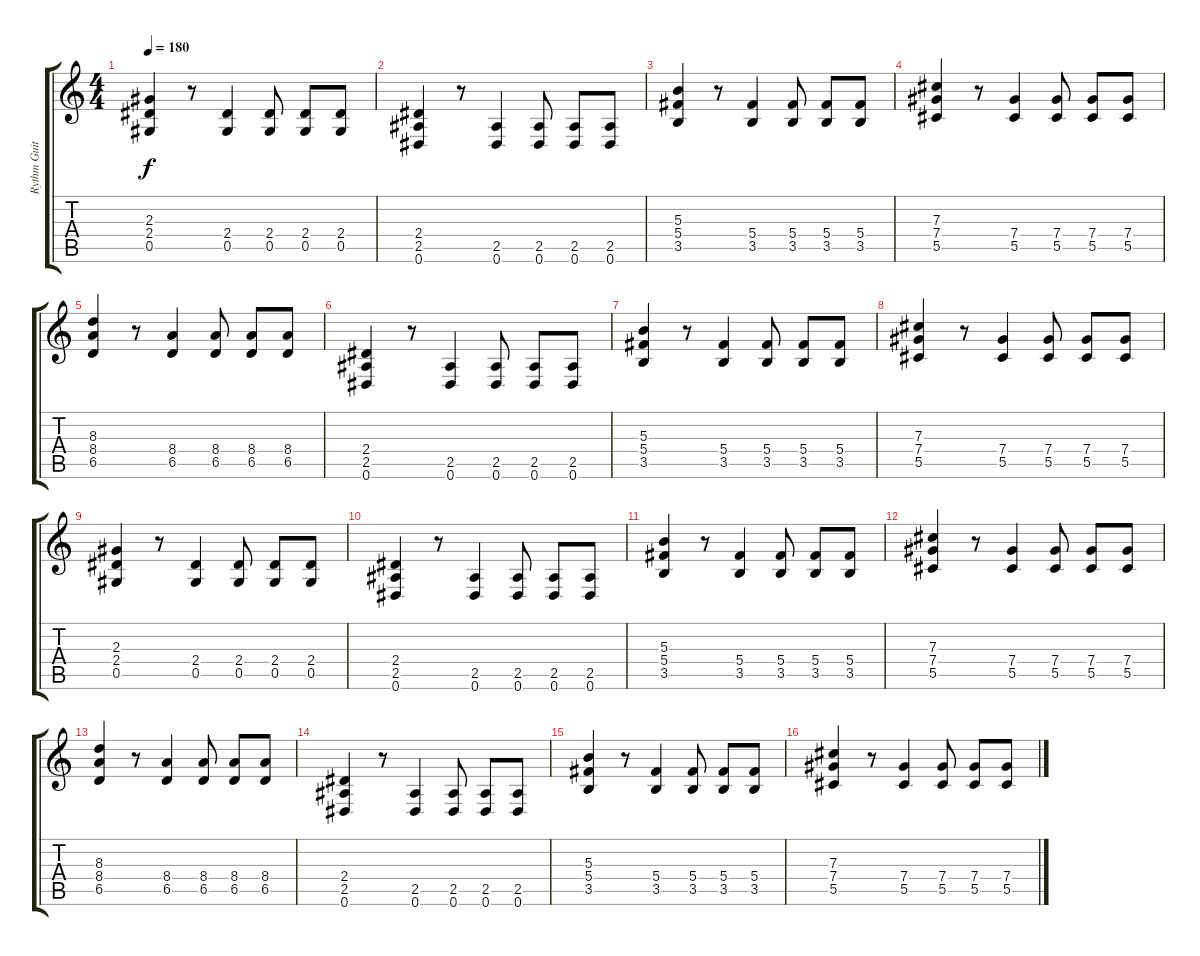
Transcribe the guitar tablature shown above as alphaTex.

\track ("Rythm Guitar (Dave Lepard)" "Rythm Guit") {instrument distortionguitar}
\staff {score tabs}
\tuning (Eb4 Bb3 Gb3 Db3 Ab2 Eb2) {hide}
\ts (4 4)
\tempo 180
\clef g2
\ks c
(2.3 2.4 0.5).4{dy f} r.8 (2.4 0.5).4 (2.4 0.5).8 (2.4 0.5).8 (2.4 0.5).8 |
(2.4 2.5 0.6).4 r.8 (2.5 0.6).4 (2.5 0.6).8 (2.5 0.6).8 (2.5 0.6).8 |
(5.3 5.4 3.5).4 r.8 (5.4 3.5).4 (5.4 3.5).8 (5.4 3.5).8 (5.4 3.5).8 |
(7.3 7.4 5.5).4 r.8 (7.4 5.5).4 (7.4 5.5).8 (7.4 5.5).8 (7.4 5.5).8 |
(8.3 8.4 6.5).4 r.8 (8.4 6.5).4 (8.4 6.5).8 (8.4 6.5).8 (8.4 6.5).8 |
(2.4 2.5 0.6).4 r.8 (2.5 0.6).4 (2.5 0.6).8 (2.5 0.6).8 (2.5 0.6).8 |
(5.3 5.4 3.5).4 r.8 (5.4 3.5).4 (5.4 3.5).8 (5.4 3.5).8 (5.4 3.5).8 |
(7.3 7.4 5.5).4 r.8 (7.4 5.5).4 (7.4 5.5).8 (7.4 5.5).8 (7.4 5.5).8 |
(2.3 2.4 0.5).4 r.8 (2.4 0.5).4 (2.4 0.5).8 (2.4 0.5).8 (2.4 0.5).8 |
(2.4 2.5 0.6).4 r.8 (2.5 0.6).4 (2.5 0.6).8 (2.5 0.6).8 (2.5 0.6).8 |
(5.3 5.4 3.5).4 r.8 (5.4 3.5).4 (5.4 3.5).8 (5.4 3.5).8 (5.4 3.5).8 |
(7.3 7.4 5.5).4 r.8 (7.4 5.5).4 (7.4 5.5).8 (7.4 5.5).8 (7.4 5.5).8 |
(8.3 8.4 6.5).4 r.8 (8.4 6.5).4 (8.4 6.5).8 (8.4 6.5).8 (8.4 6.5).8 |
(2.4 2.5 0.6).4 r.8 (2.5 0.6).4 (2.5 0.6).8 (2.5 0.6).8 (2.5 0.6).8 |
(5.3 5.4 3.5).4 r.8 (5.4 3.5).4 (5.4 3.5).8 (5.4 3.5).8 (5.4 3.5).8 |
(7.3 7.4 5.5).4 r.8 (7.4 5.5).4 (7.4 5.5).8 (7.4 5.5).8 (7.4 5.5).8
